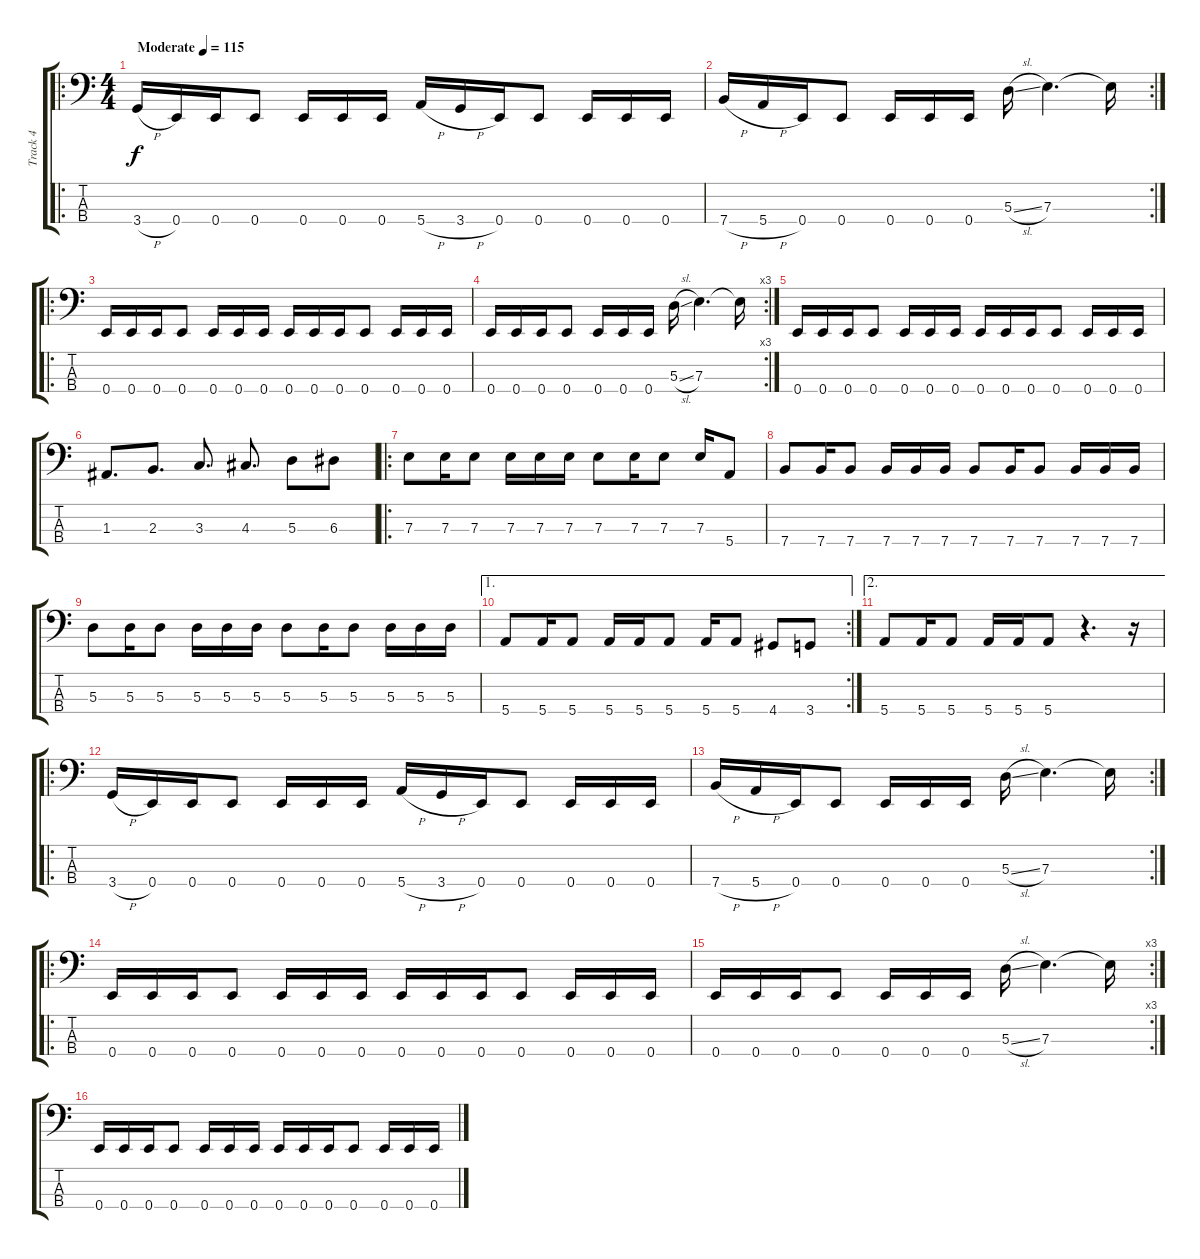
\track ("Track 4" "Track 4") {instrument electricbassfinger}
\staff {score tabs}
\tuning (G2 D2 A1 E1) {hide}
\ro
\ts (4 4)
\tempo (115 "Moderate")
\clef f4
\ks c
3.4{h}.16{dy f instrument electricbassfinger} 0.4.16 0.4.16 0.4.8 0.4.16 0.4.16 0.4.16 5.4{h}.16 3.4{h}.16 0.4.16 0.4.8 0.4.16 0.4.16 0.4.16 |
\rc 2
7.4{h}.16 5.4{h}.16 0.4.16 0.4.8 0.4.16 0.4.16 0.4.16 5.3{sl}.16 7.3.4{d} 7.3{t}.16 |
\ro
0.4.16 0.4.16 0.4.16 0.4.8 0.4.16 0.4.16 0.4.16 0.4.16 0.4.16 0.4.16 0.4.8 0.4.16 0.4.16 0.4.16 |
\rc 3
0.4.16 0.4.16 0.4.16 0.4.8 0.4.16 0.4.16 0.4.16 5.3{sl}.16 7.3.4{d} 7.3{t}.16 |
0.4.16 0.4.16 0.4.16 0.4.8 0.4.16 0.4.16 0.4.16 0.4.16 0.4.16 0.4.16 0.4.8 0.4.16 0.4.16 0.4.16 |
1.3.8{d} 2.3.8{d} 3.3.8{d} 4.3.8{d} 5.3.8 6.3.8 |
\ro
7.3.8 7.3.16 7.3.8 7.3.16 7.3.16 7.3.16 7.3.8 7.3.16 7.3.8 7.3.16 5.4.8 |
7.4.8 7.4.16 7.4.8 7.4.16 7.4.16 7.4.16 7.4.8 7.4.16 7.4.8 7.4.16 7.4.16 7.4.16 |
5.3.8 5.3.16 5.3.8 5.3.16 5.3.16 5.3.16 5.3.8 5.3.16 5.3.8 5.3.16 5.3.16 5.3.16 |
\ae 1
\rc 2
5.4.8 5.4.16 5.4.8 5.4.16 5.4.16 5.4.8 5.4.16 5.4.8 4.4.8 3.4.8 |
\ae 2
5.4.8 5.4.16 5.4.8 5.4.16 5.4.16 5.4.8 r.4{d} r.16 |
\ro
3.4{h}.16 0.4.16 0.4.16 0.4.8 0.4.16 0.4.16 0.4.16 5.4{h}.16 3.4{h}.16 0.4.16 0.4.8 0.4.16 0.4.16 0.4.16 |
\rc 2
7.4{h}.16 5.4{h}.16 0.4.16 0.4.8 0.4.16 0.4.16 0.4.16 5.3{sl}.16 7.3.4{d} 7.3{t}.16 |
\ro
0.4.16 0.4.16 0.4.16 0.4.8 0.4.16 0.4.16 0.4.16 0.4.16 0.4.16 0.4.16 0.4.8 0.4.16 0.4.16 0.4.16 |
\rc 3
0.4.16 0.4.16 0.4.16 0.4.8 0.4.16 0.4.16 0.4.16 5.3{sl}.16 7.3.4{d} 7.3{t}.16 |
0.4.16 0.4.16 0.4.16 0.4.8 0.4.16 0.4.16 0.4.16 0.4.16 0.4.16 0.4.16 0.4.8 0.4.16 0.4.16 0.4.16
